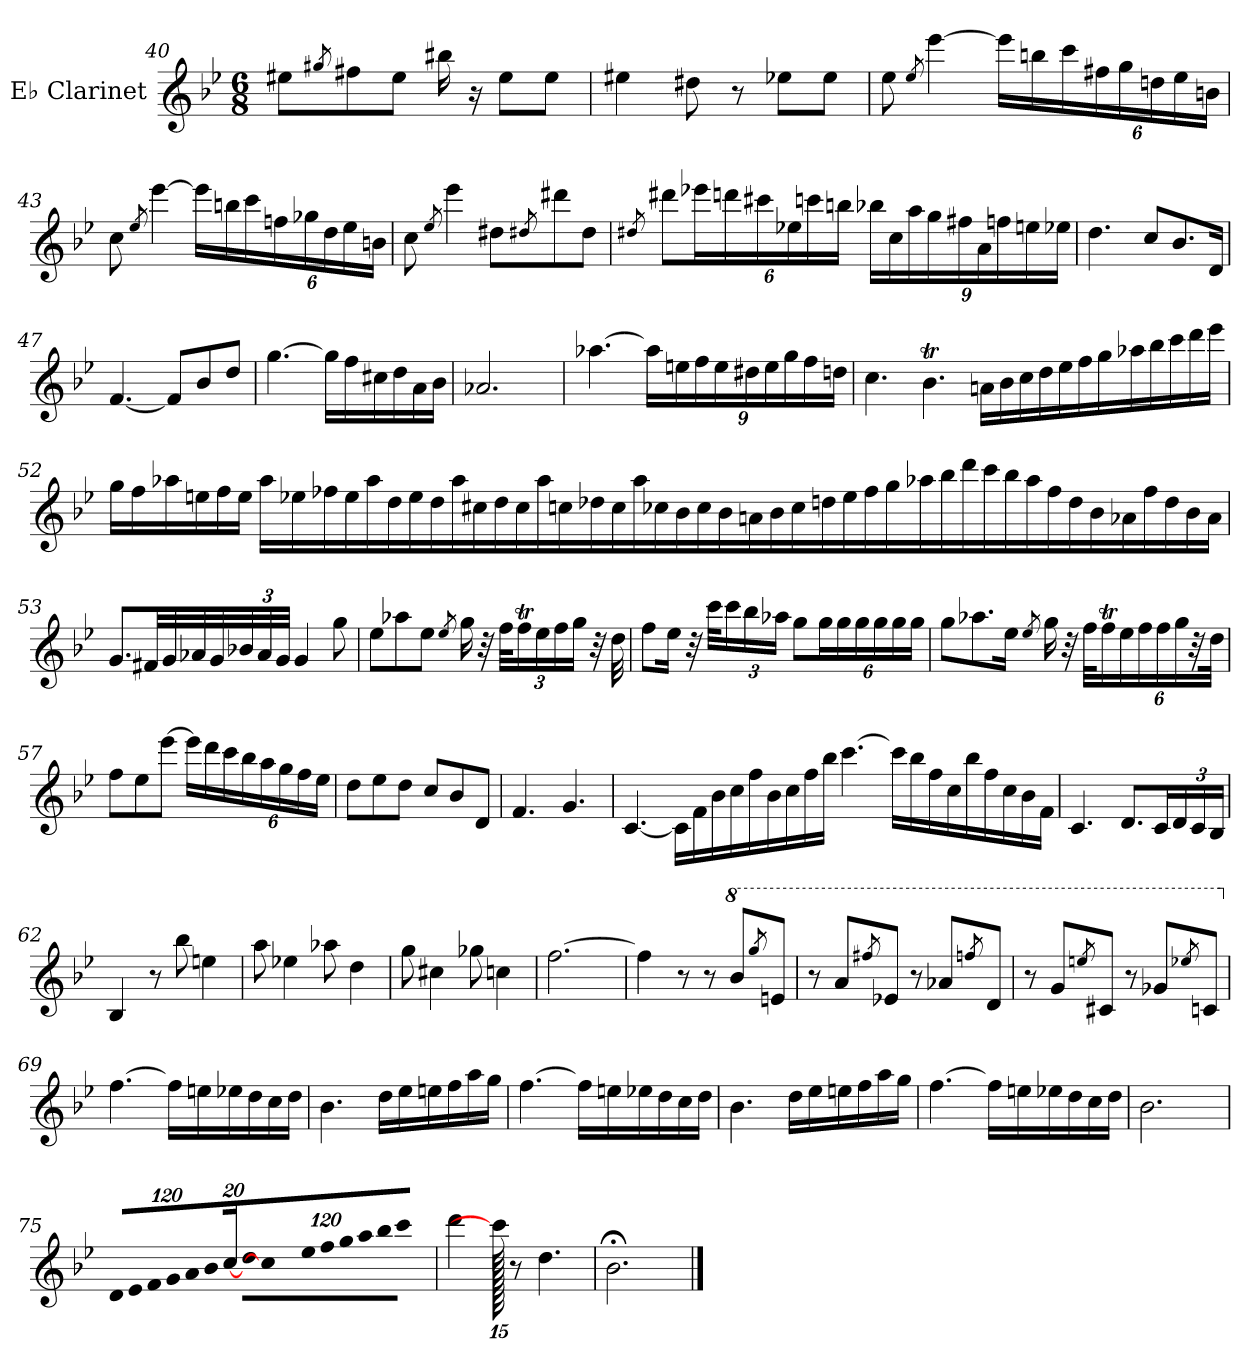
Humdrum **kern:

**kern
*part1
*staff1
*I"E♭ Clarinet
*I'E♭ Cl.
*clefG2
*ITrd1c2
*k[b-e-a-d-]
*M6/8
=40
8dd#X\L
8qff#X/
8een\
8dd#\J
16aa#X\
16r
8dd#\L
8dd#\J
!!LO:LB:g=z
=41
4dd#X\
8cc#X\
8r
8dd-X\L
8dd-\J
=42
8dd-\
8qdd-/
[4ddd-\
16ddd-\LL]
16aan\
*Xbrackettup
24bb-\
24een\
24ff\
24ccn\
24dd-\
24an\JJ
=43
8b-\
8qdd-/
[4ddd-\
16ddd-\LL]
16aan\
24bb-\
24ee-X\
24ff-X\
24cc\
24dd-\
24an\JJ
!!LO:LB:g=z
=44
8b-\
8qdd-/
4ddd-\
8cc#X\L
8qcc#X/
8ccc#X\
8cc#\J
=45
8qcc#X/
8ccc#X\L
24ddd-X\L
24cccn\
24bbn\
24dd-X\
24bb-X\
24aan\JJ
24aa-X\LL
24b-\
24gg\
24ff\
24een\
24g\
24ee-X\
24ddn\
24dd-X\JJ
=46
4.cc\
8b-/L
8.a-/
16c/Jk
!!LO:LB:g=z
=47
[4.e-/
8e-/L]
8a-/
8cc/J
=48
[4.ff\
16ff\LL]
16ee-\
16bn\
16cc\
16g\
16a-\JJ
=49
2.g-X/
=50
[4.gg-X\
24gg-\LL]
24ddn\
24ee-\
24dd\
24cc#X\
24dd\
24ff\
24ee-\
24ccn\JJ
!!LO:LB:g=z
=51
4.b-\
4.a-T\
*MM150
16gn\LL
16a-\
16b-\
16cc\
16dd-\
16ee-\
16ff\
16gg-X\
16aa-\
16bb-\
16ccc\
16ddd-\JJ
!!LO:LB:g=z
=52
16ff\LL
16ee-\
16gg-X\
16ddn\
16ee-\
16dd\JJ
16gg-\LL
16dd-X\
16ee--X\
16dd-\
16gg-\
16cc\
16dd-\
16cc\
16gg-\
16bn\
16cc\
16b\
16gg-\
16b-X\
16cc-X\
16b-\
16gg-\
16b--X\
16a-\
16b--\
16a-\
16gn\
16a-\
16b--\
16ccn\
16dd-\
16ee--\
16ff\
16gg-X\
16aa-\
16ccc\
16bb-\
16aa-\
16gg-\
16ee--\
16cc\
16a-\
16g-X\
16ee--\
16cc\
16a-\
16g-\JJ
!!LO:LB:g=z
=53
*MM45
8.f/L
32en/LL
32f/
32g-X/
32f/
48a-X/
48g-/
48f/JJJ
4f/
8ff\
=54
8dd-\L
8gg-X\
8dd-\J
8qdd-/
16ff\
32r
32ee-\KLL
24ee-T\
24dd-\
24ee-\
16ff\JJ
32r
32cc\
=55
8ee-\L
16dd-\Jk
32r
32bb-\KLL
24bb-\
24aa-\
24gg-X\JJ
8ff\L
24ff\L
24ff\
24ff\
24ff\
24ff\
24ff\JJ
!!LO:LB:g=z
=56
8ff\L
8.gg-X\
16dd-\Jk
8qdd-/
16ff\
32r
32ee-\KLL
24ee-T\
24dd-\
24ee-\
*brackettup
24ee-\
24ff\JJ
48r
48cc\
=57
8ee-\L
8dd-\
[8ddd-\J
16ddd-\LL]
16ccc\
*Xbrackettup
24bb-\
24aa-\
24gg\
24ff\
24ee-\
24dd-\JJ
=58
8cc\L
8dd-\
8cc\J
8b-/L
8a-/
8c/J
=59
4.e-/
4.f/
!!LO:LB:g=z
=60
[4.B-/
16B-\LL]
16e-\
16a-\
16b-\
16ee-\
16a-\
16b-\
16ee-\
16aa-\JJ
[4.bb-\
16bb-\LL]
16aa-\
16ee-\
16b-\
16aa-\
16ee-\
16b-\
16a-\
16e-\JJ
=61
4.B-/
8.c/L
16B-/L
24c/
24B-/
24A-/JJ
=62
4A-/
8r
8aa-\
4ddn\
=63
8gg\
4dd-X\
8gg-X\
4cc\
!!LO:PB:g=z
=64
8ff\
4bn\
8ff-X\
4b-X\
=65
[2.ee-\
=66
4ee-\]
8r
8r
*8va
8aa-/L
8qfff/
8ddn/J
=67
8r
8gg/L
8qeeen/
8dd-X/J
8r
8gg-X/L
8qeee-X/
8cc/J
=68
8r
8ff/L
8qdddn/
8bn/J
8r
8ff-X/L
8qddd-X/
8b-X/J
!!LO:LB:g=z
=69
*X8va
[4.ee-\
16ee-\LL]
16ddn\
16dd-X\
16cc\
16b-\
16cc\JJ
=70
4.a-\
16cc\LL
16dd-\
16ddn\
16ee-\
16gg\
16ff\JJ
=71
[4.ee-\
16ee-\LL]
16ddn\
16dd-X\
16cc\
16b-\
16cc\JJ
=72
4.a-\
16cc\LL
16dd-\
16ddn\
16ee-\
16gg\
16ff\JJ
=73
[4.ee-\
16ee-\LL]
16ddn\
16dd-X\
16cc\
16b-\
16cc\JJ
!!LO:LB:g=z
=74
2.a-\
=75
!LO:N:vis=16
1920%103c/LL
!LO:N:vis=16
1920%103d-/
!LO:N:vis=16
1920%103e-/
!LO:N:vis=16
1920%103f/
!LO:N:vis=16
1920%103g/
!LO:N:vis=16
1920%103a-/
[320%17b-/JJ
!LO:N:vis=16
1920%103cc\LL
1920b-/]
!LO:N:vis=16
1920%103dd-\
!LO:N:vis=16
1920%103ee-\
!LO:N:vis=16
1920%103ff\
!LO:N:vis=16
1920%103gg\
!LO:N:vis=16
1920%103aa-\
[320%17bb-\JJ
=76
4ccc\
1920bb-\]
8r
4.cc\
=77
2.a-;<\
==
*-
